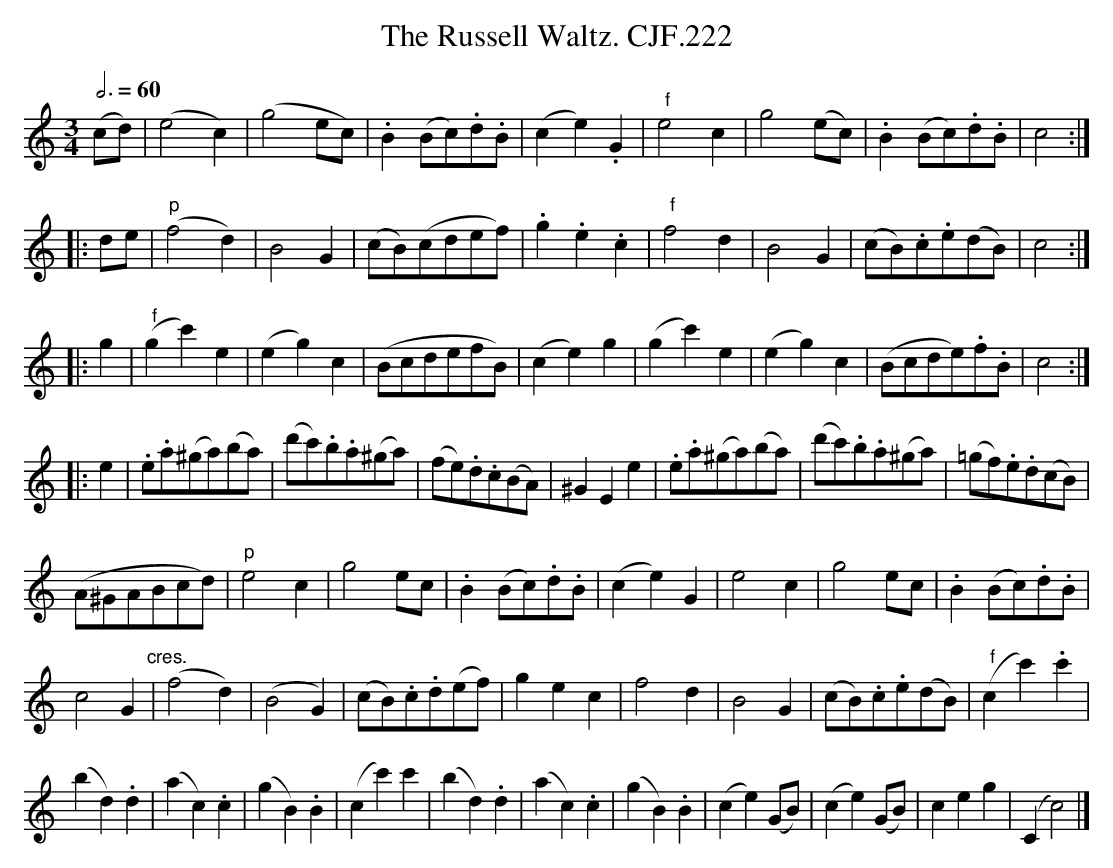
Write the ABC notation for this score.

X:1
T:Russell Waltz. CJF.222, The
M:3/4
L:1/8
Q:3/4=60
K:C
(cd)|(e4c2)|(g4ec)|.B2(Bc).d.B|(c2e2).G2|\
" f"e4c2|g4(ec)|.B2(Bc).d.B|c4:|
|:de|"p"(f4d2)|B4G2|(cB)(cdef)|.g2.e2.c2|\
" f"f4d2|B4G2|(cB).c.e(dB)|c4:|
|:g2|" f"(g2c'2)e2|(e2g2)c2|(BcdefB)|(c2e2)g2|\
(g2c'2)e2|(e2g2)c2|(Bcde).f.B|c4:|
|:e2|.e.a(^ga)(ba)|(d'c').b.a(^ga)|(fe).d.c(BA)|\
^G2E2e2|.e.a(^ga)(ba)|(d'c').b.a(^ga)|(=gf).e.d(cB)|
(A^GABcd)|"p"e4c2|g4ec|.B2(Bc).d.B|\
(c2e2)G2|e4c2|g4ec|.B2(Bc).d.B|
c4G2" cres."|(f4d2)|(B4G2)|(cB).c.d(ef)|\
g2e2c2|f4d2|B4G2|(cB).c.e(dB)|" f"(c2c'2).c'2|
(b2d2).d2|(a2c2).c2|(g2B2).B2|(c2c'2)c'2|(b2d2).d2|\
(a2c2).c2|(g2B2).B2|(c2e2)(GB)|(c2e2)(GB)|c2e2g2|(C2c4)|]
